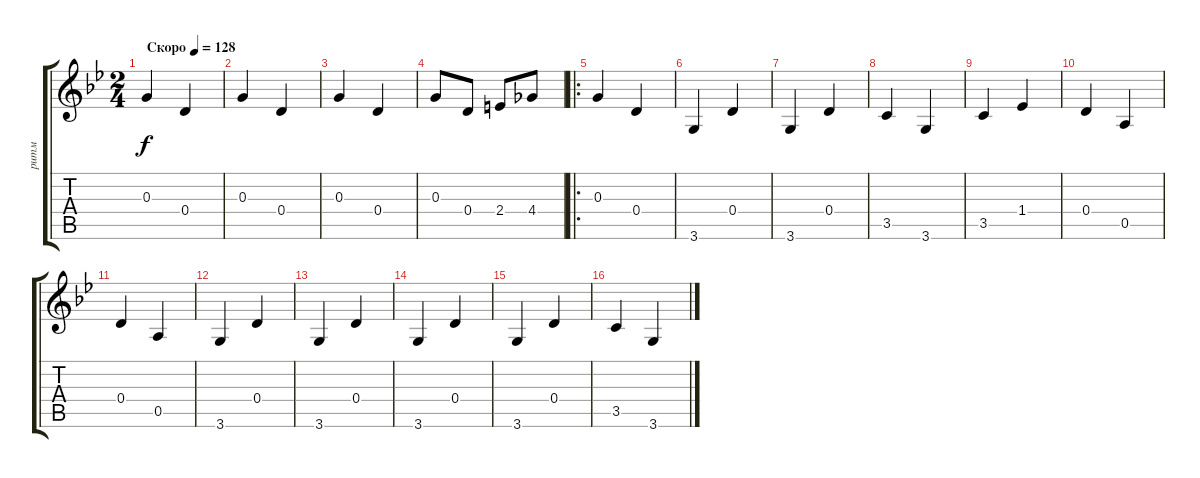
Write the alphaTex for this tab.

\track ("ритм" "ритм") {instrument acousticguitarsteel}
\staff {score tabs}
\tuning (E4 B3 G3 D3 A2 E2) {hide}
\ts (2 4)
\tempo (128 "Скоро")
\clef g2
\ks gminor
0.3.4{dy f instrument acousticguitarsteel} 0.4.4 |
0.3.4 0.4.4 |
0.3.4 0.4.4 |
0.3.8{beam merge} 0.4.8{beam split} 2.4.8{beam merge} 4.4.8 |
\ro
0.3.4 0.4.4 |
3.6.4 0.4.4 |
3.6.4 0.4.4 |
3.5.4 3.6.4 |
3.5.4 1.4.4 |
0.4.4 0.5.4 |
0.4.4 0.5.4 |
3.6.4 0.4.4 |
3.6.4 0.4.4 |
3.6.4 0.4.4 |
3.6.4 0.4.4 |
3.5.4 3.6.4
